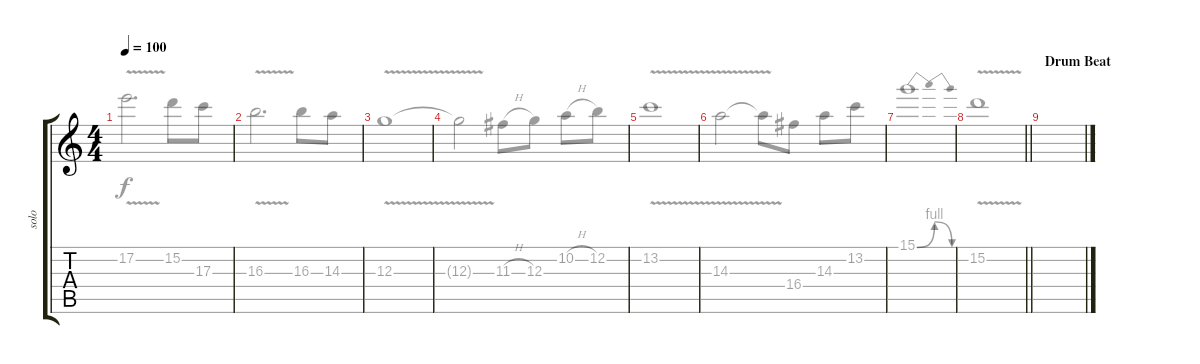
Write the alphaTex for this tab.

\track ("solo" "solo") {instrument overdrivenguitar}
\staff {score tabs}
\tuning (E4 B3 G3 D3 A2 E2) {hide}
\voice
\ts (4 4)
\tempo 100
\clef g2
\ks c
|
|
|
|
|
|
|
\barLineRight lightlight
|
\section ("" "Drum Beat")
|
|
|
|
|
|
|
\voice
\clef g2
\ks c
17.2{v}.2{d dy f} 15.2.8 17.3.8 |
16.3{v}.2{d} 16.3.8 14.3.8 |
12.3{v}.1 |
12.3{t}.2 11.3{h}.8 12.3.8 10.2{h}.8 12.2.8 |
13.2{v}.1 |
14.3{v}.2 14.3{t}.8 16.4.8 14.3.8 13.2.8 |
15.1{be (bendrelease 0 0 15 4 45 4 60 0)}.1 |
\barLineRight lightlight
15.2{v}.1 |
|
|
|
|
|
|
|
